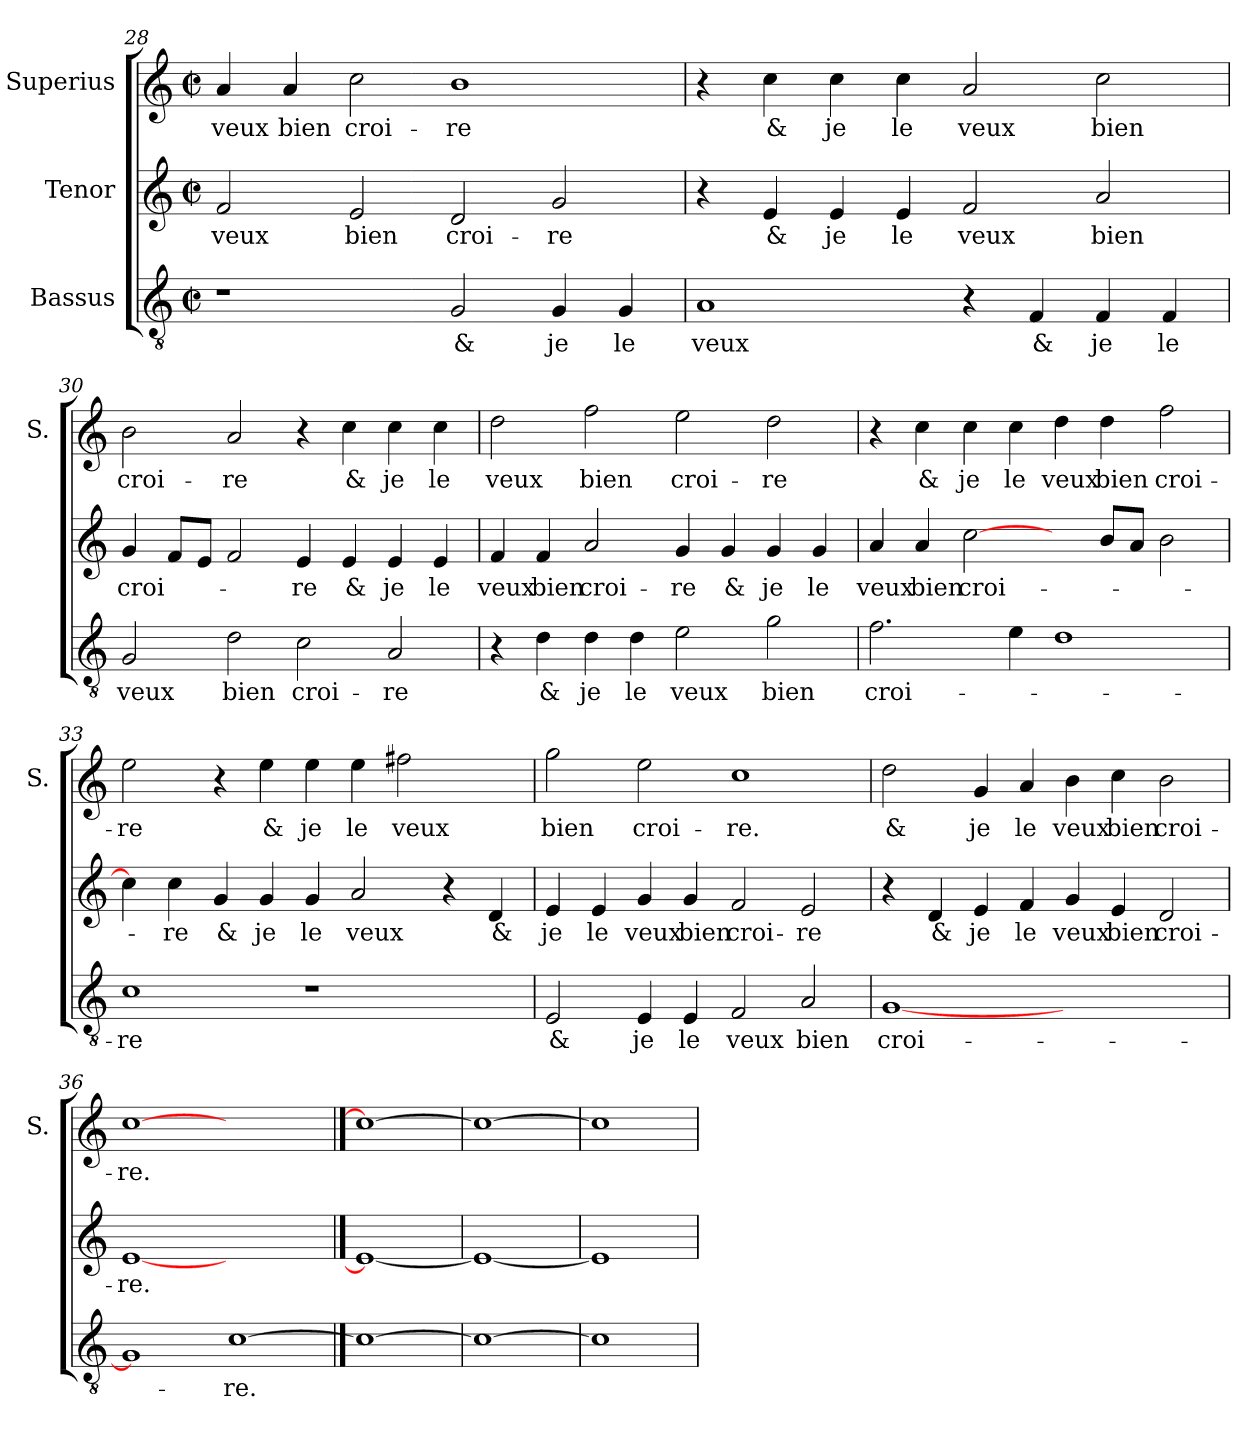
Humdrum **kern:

**kern	**text	**kern	**text	**kern	**text
*part3	*part3	*part2	*part2	*part1	*part1
*staff3	*staff3	*staff2	*staff2	*staff1	*staff1
*I"Bassus	*	*I"Tenor	*	*I"Superius	*
*	*	*	*	*I'S.	*
!!LO:LB:g=z
*clefGv2	*	*clefG2	*	*clefG2	*
*k[]	*	*k[]	*	*k[]	*
*C:	*	*C:	*	*C:	*
*M2/2	*	*M2/2	*	*M2/2	*
*met(c|)	*	*met(c|)	*	*met(c|)	*
=28	=28	=28	=28	=28	=28
1r	.	2f/	veux	4a/	veux
.	.	.	.	4a/	bien
.	.	2e/	bien	2cc\	croi-
2G/	&	2d/	croi-	1b\	-re
4G/	je	2g/	-re	.	.
4G/	le	.	.	.	.
=29	=29	=29	=29	=29	=29
1A/	veux	4r	.	4r	.
.	.	4e/	&	4cc\	&
.	.	4e/	je	4cc\	je
.	.	4e/	le	4cc\	le
4r	.	2f/	veux	2a/	veux
4F/	&	.	.	.	.
4F/	je	2a/	bien	2cc\	bien
4F/	le	.	.	.	.
=30	=30	=30	=30	=30	=30
2G/	veux	4g/	croi-	2b\	croi-
.	.	8f/L	.	.	.
.	.	8e/J	.	.	.
2d\	bien	2f/	.	2a/	-re
2c\	croi-	4e/	-re	4r	.
.	.	4e/	&	4cc\	&
2A/	-re	4e/	je	4cc\	je
.	.	4e/	le	4cc\	le
=31	=31	=31	=31	=31	=31
4r	.	4f/	veux	2dd\	veux
4d\	&	4f/	bien	.	.
4d\	je	2a/	croi-	2ff\	bien
4d\	le	.	.	.	.
2e\	veux	4g/	-re	2ee\	croi-
.	.	4g/	&	.	.
2g\	bien	4g/	je	2dd\	-re
.	.	4g/	le	.	.
!!LO:LB:g=z
=32	=32	=32	=32	=32	=32
2.f\	croi-	4a/	veux	4r	.
.	.	4a/	bien	4cc\	&
.	.	[2cc\	croi-	4cc\	je
4e\	.	.	.	4cc\	le
1d\	.	4ryy	.	4dd\	veux
.	.	8b/L	.	4dd\	bien
.	.	8a/J	.	.	.
.	.	2b\	.	2ff\	croi-
=33	=33	=33	=33	=33	=33
1c\	-re	4cc\]	.	2ee\	-re
.	.	4cc\	-re	.	.
.	.	4g/	&	4r	.
.	.	4g/	je	4ee\	&
1r	.	4g/	le	4ee\	je
.	.	2a/	veux	4ee\	le
.	.	.	.	2ff#X\	veux
.	.	4r	.	.	.
4ryy	.	4d/	&	4ryy	.
=34	=34	=34	=34	=34	=34
2E/	&	4e/	je	2gg\	bien
.	.	4e/	le	.	.
4E/	je	4g/	veux	2ee\	croi-
4E/	le	4g/	bien	.	.
2F/	veux	2f/	croi-	1cc\	-re.
2A/	bien	2e/	-re	.	.
=35	=35	=35	=35	=35	=35
[1G/	croi-	4r	.	2dd\	&
.	.	4d/	&	.	.
.	.	4e/	je	4g/	je
.	.	4f/	le	4a/	le
1ryy	.	4g/	veux	4b\	veux
.	.	4e/	bien	4cc\	bien
.	.	2d/	croi-	2b\	croi-
=36	=36	=36	=36	=36	=36
1G/]	.	[1e/	-re.	[1cc\	-re.
[1c\	-re.	1ryy	.	1ryy	.
==37	==37	==37	==37	==37	==37
1c\_	.	1e/_	.	1cc\_	.
=38	=38	=38	=38	=38	=38
1c\_	.	1e/_	.	1cc\_	.
=39	=39	=39	=39	=39	=39
1c\]	.	1e/]	.	1cc\]	.
=	=	=	=	=	=
*-	*-	*-	*-	*-	*-
